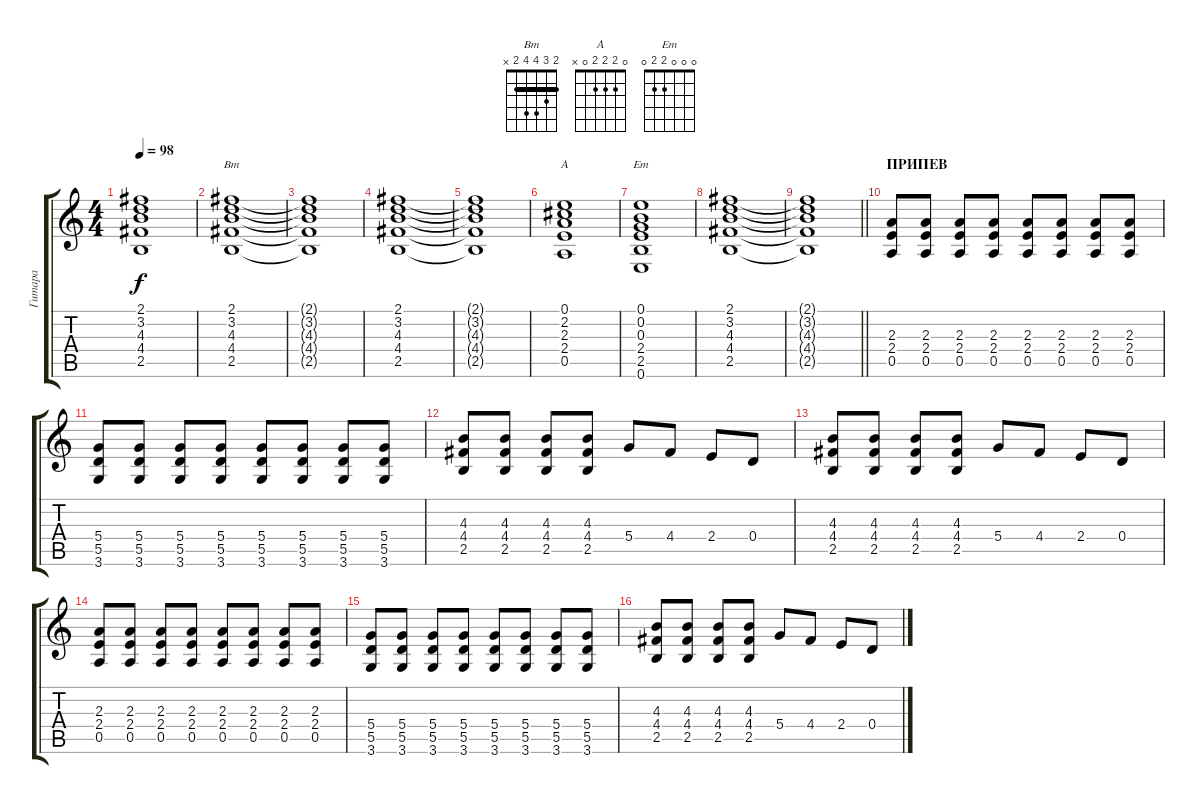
\track ("Гитара" "Гитара") {instrument acousticguitarsteel}
\staff {score tabs}
\tuning (E4 B3 G3 D3 A2 E2) {hide}
\chord ("Bm" 2 3 4 4 2 x) {barre 2}
\chord ("A" 0 2 2 2 0 x)
\chord ("Em" 0 0 0 2 2 0)
\ts (4 4)
\tempo 98
\clef g2
\ks c
(2.1{t} 3.2{t} 4.3{t} 4.4{t} 2.5{t}).1{dy f} |
(2.1 3.2 4.3 4.4 2.5).1{ch "Bm"} |
(2.1{t} 3.2{t} 4.3{t} 4.4{t} 2.5{t}).1 |
(2.1 3.2 4.3 4.4 2.5).1 |
(2.1{t} 3.2{t} 4.3{t} 4.4{t} 2.5{t}).1 |
(0.1 2.2 2.3 2.4 0.5).1{ch "A"} |
(0.1 0.2 0.3 2.4 2.5 0.6).1{ch "Em"} |
(2.1 3.2 4.3 4.4 2.5).1 |
\barLineRight lightlight
(2.1{t} 3.2{t} 4.3{t} 4.4{t} 2.5{t}).1 |
\section ("" "ПРИПЕВ")
(2.3 2.4 0.5).8{instrument distortionguitar} (2.3 2.4 0.5).8 (2.3 2.4 0.5).8 (2.3 2.4 0.5).8 (2.3 2.4 0.5).8 (2.3 2.4 0.5).8 (2.3 2.4 0.5).8 (2.3 2.4 0.5).8 |
(5.4 5.5 3.6).8 (5.4 5.5 3.6).8 (5.4 5.5 3.6).8 (5.4 5.5 3.6).8 (5.4 5.5 3.6).8 (5.4 5.5 3.6).8 (5.4 5.5 3.6).8 (5.4 5.5 3.6).8 |
(4.3 4.4 2.5).8 (4.3 4.4 2.5).8 (4.3 4.4 2.5).8 (4.3 4.4 2.5).8 5.4.8 4.4.8 2.4.8 0.4.8 |
(4.3 4.4 2.5).8 (4.3 4.4 2.5).8 (4.3 4.4 2.5).8 (4.3 4.4 2.5).8 5.4.8 4.4.8 2.4.8 0.4.8 |
(2.3 2.4 0.5).8{instrument distortionguitar} (2.3 2.4 0.5).8 (2.3 2.4 0.5).8 (2.3 2.4 0.5).8 (2.3 2.4 0.5).8 (2.3 2.4 0.5).8 (2.3 2.4 0.5).8 (2.3 2.4 0.5).8 |
(5.4 5.5 3.6).8 (5.4 5.5 3.6).8 (5.4 5.5 3.6).8 (5.4 5.5 3.6).8 (5.4 5.5 3.6).8 (5.4 5.5 3.6).8 (5.4 5.5 3.6).8 (5.4 5.5 3.6).8 |
(4.3 4.4 2.5).8 (4.3 4.4 2.5).8 (4.3 4.4 2.5).8 (4.3 4.4 2.5).8 5.4.8 4.4.8 2.4.8 0.4.8
